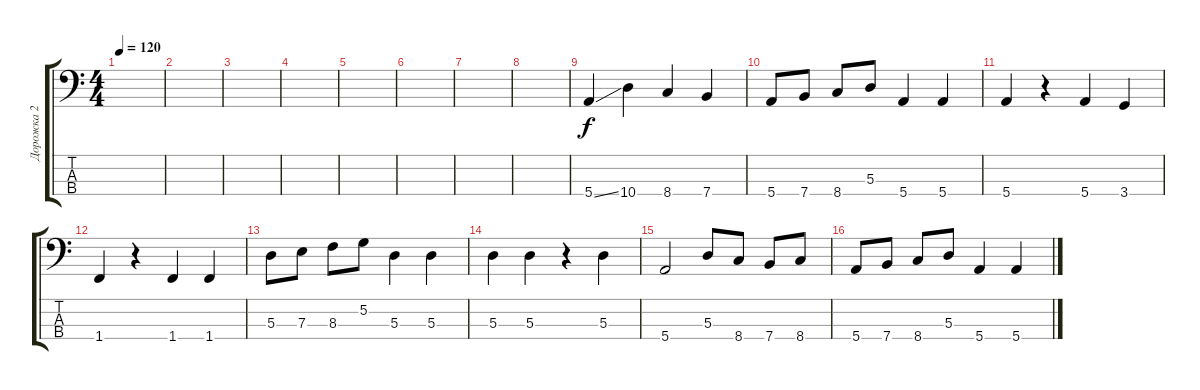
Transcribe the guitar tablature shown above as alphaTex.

\track ("Дорожка 2" "Дорожка 2") {instrument slapbass2}
\staff {score tabs}
\tuning (G2 D2 A1 E1) {hide}
\ts (4 4)
\tempo 120
\clef f4
\ks c
|
|
|
|
|
|
|
|
5.4{ss}.4 10.4.4 8.4.4 7.4.4 |
5.4.8 7.4.8 8.4.8 5.3.8 5.4.4 5.4.4 |
5.4.4 r.4 5.4.4 3.4.4 |
1.4.4 r.4 1.4.4 1.4.4 |
5.3.8 7.3.8 8.3.8 5.2.8 5.3.4 5.3.4 |
5.3.4 5.3.4 r.4 5.3.4 |
5.4.2 5.3.8 8.4.8 7.4.8 8.4.8 |
5.4.8 7.4.8 8.4.8 5.3.8 5.4.4 5.4.4
